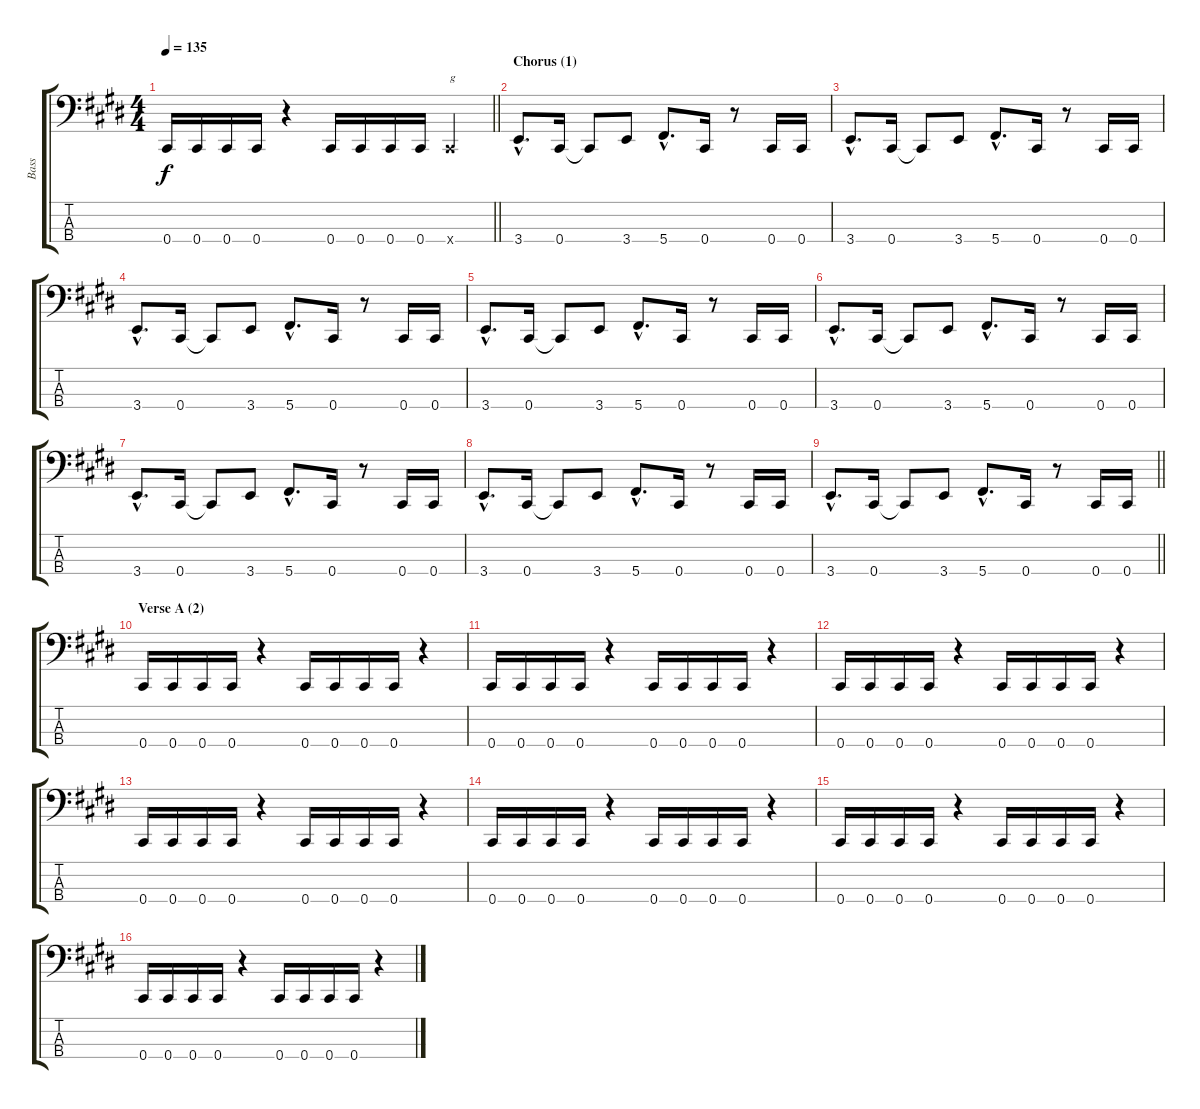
\track ("Bass" "Bass") {instrument electricbasspick}
\staff {score tabs}
\tuning (E2 B1 Gb1 Db1) {hide}
\ts (4 4)
\tempo 135
\clef f4
\barLineRight lightlight
\ks c#minor
0.4.16{dy f} 0.4.16 0.4.16 0.4.16 r.4 0.4.16 0.4.16 0.4.16 0.4.16 0.4{x}.4{txt "g"} |
\section ("" "Chorus (1)")
3.4{hac}.8{d} 0.4.16 0.4{t}.8 3.4.8 5.4{hac}.8{d} 0.4.16 r.8 0.4.16 0.4.16 |
3.4{hac}.8{d} 0.4.16 0.4{t}.8 3.4.8 5.4{hac}.8{d} 0.4.16 r.8 0.4.16 0.4.16 |
3.4{hac}.8{d} 0.4.16 0.4{t}.8 3.4.8 5.4{hac}.8{d} 0.4.16 r.8 0.4.16 0.4.16 |
3.4{hac}.8{d} 0.4.16 0.4{t}.8 3.4.8 5.4{hac}.8{d} 0.4.16 r.8 0.4.16 0.4.16 |
3.4{hac}.8{d} 0.4.16 0.4{t}.8 3.4.8 5.4{hac}.8{d} 0.4.16 r.8 0.4.16 0.4.16 |
3.4{hac}.8{d} 0.4.16 0.4{t}.8 3.4.8 5.4{hac}.8{d} 0.4.16 r.8 0.4.16 0.4.16 |
3.4{hac}.8{d} 0.4.16 0.4{t}.8 3.4.8 5.4{hac}.8{d} 0.4.16 r.8 0.4.16 0.4.16 |
\barLineRight lightlight
3.4{hac}.8{d} 0.4.16 0.4{t}.8 3.4.8 5.4{hac}.8{d} 0.4.16 r.8 0.4.16 0.4.16 |
\section ("" "Verse A (2)")
0.4.16 0.4.16 0.4.16 0.4.16 r.4 0.4.16 0.4.16 0.4.16 0.4.16 r.4 |
0.4.16 0.4.16 0.4.16 0.4.16 r.4 0.4.16 0.4.16 0.4.16 0.4.16 r.4 |
0.4.16 0.4.16 0.4.16 0.4.16 r.4 0.4.16 0.4.16 0.4.16 0.4.16 r.4 |
0.4.16 0.4.16 0.4.16 0.4.16 r.4 0.4.16 0.4.16 0.4.16 0.4.16 r.4 |
0.4.16 0.4.16 0.4.16 0.4.16 r.4 0.4.16 0.4.16 0.4.16 0.4.16 r.4 |
0.4.16 0.4.16 0.4.16 0.4.16 r.4 0.4.16 0.4.16 0.4.16 0.4.16 r.4 |
0.4.16 0.4.16 0.4.16 0.4.16 r.4 0.4.16 0.4.16 0.4.16 0.4.16 r.4
